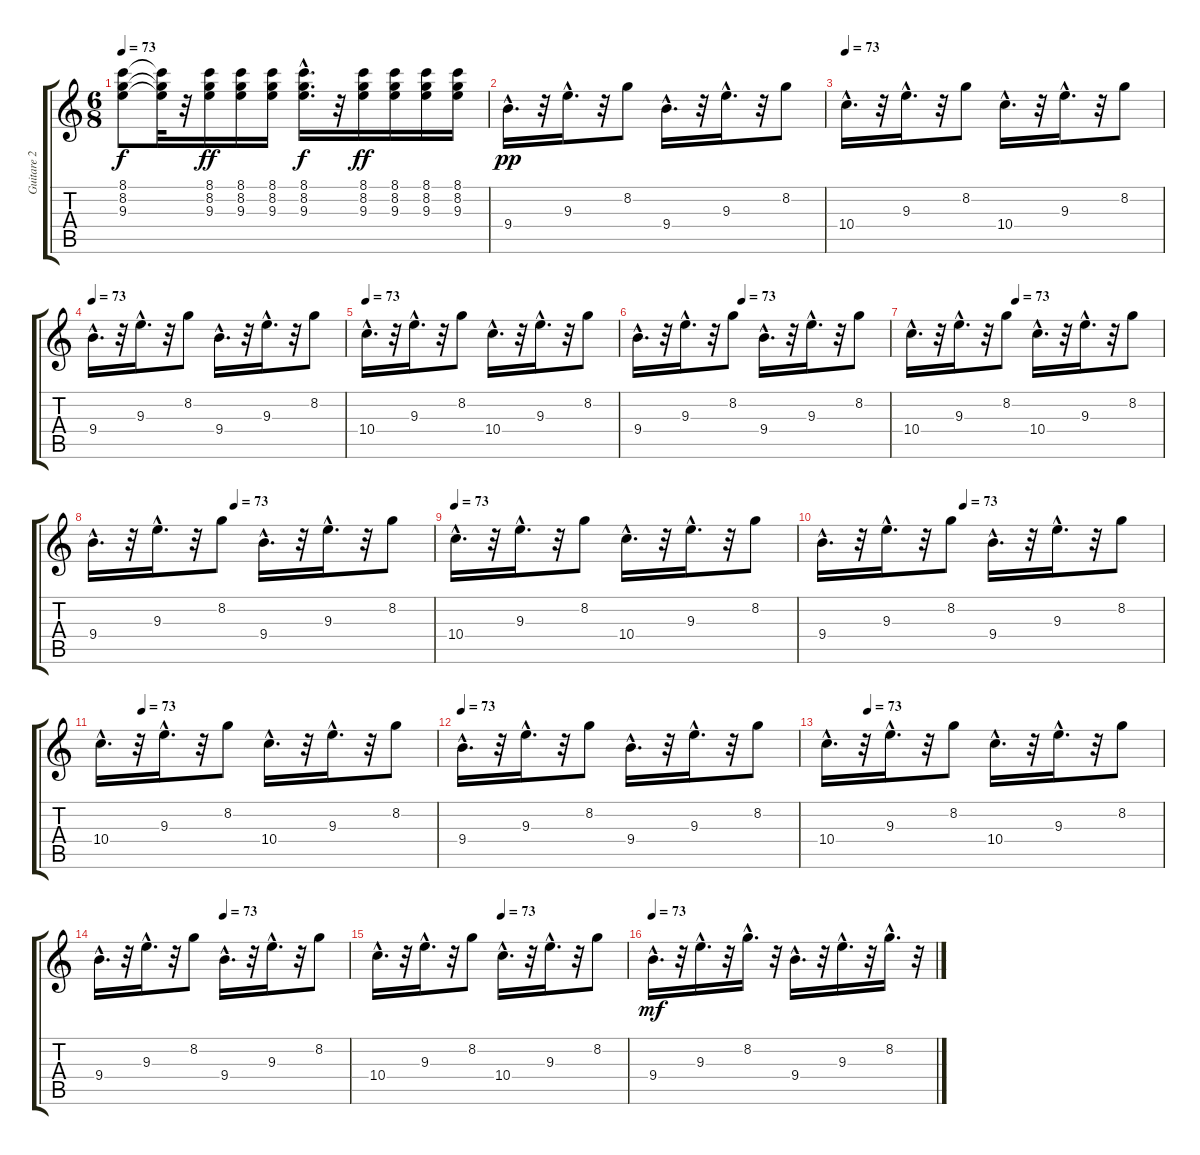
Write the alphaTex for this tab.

\track ("Guitare 2" "Guitare 2") {instrument acousticguitarnylon}
\staff {score tabs}
\tuning (E4 B3 G3 D3 A2 E2) {hide}
\ts (6 8)
\tempo 73
\clef g2
\ks c
(8.1 8.2 9.3).8{dy f} (8.1{t} 8.2{t} 9.3{t}).32 r.32 (8.1 8.2 9.3).16{dy ff} (8.1 8.2 9.3).16 (8.1 8.2 9.3).16 (8.1{hac} 8.2{hac} 9.3{hac}).16{d dy f} r.32 (8.1 8.2 9.3).16{dy ff} (8.1 8.2 9.3).16 (8.1 8.2 9.3).16 (8.1 8.2 9.3).16 |
9.4{hac}.16{d dy pp} r.32 9.3{hac}.16{d} r.32 8.2.8 9.4{hac}.16{d} r.32 9.3{hac}.16{d} r.32 8.2.8 |
\tempo 73
10.4{hac}.16{d} r.32 9.3{hac}.16{d} r.32 8.2.8 10.4{hac}.16{d} r.32 9.3{hac}.16{d} r.32 8.2.8 |
\tempo 73
9.4{hac}.16{d} r.32 9.3{hac}.16{d} r.32 8.2.8 9.4{hac}.16{d} r.32 9.3{hac}.16{d} r.32 8.2.8 |
\tempo 73
10.4{hac}.16{d} r.32 9.3{hac}.16{d} r.32 8.2.8 10.4{hac}.16{d} r.32 9.3{hac}.16{d} r.32 8.2.8 |
\tempo (73 0.4166666666666667)
9.4{hac}.16{d} r.32 9.3{hac}.16{d} r.32 8.2.8 9.4{hac}.16{d} r.32 9.3{hac}.16{d} r.32 8.2.8 |
\tempo (73 0.4166666666666667)
10.4{hac}.16{d} r.32 9.3{hac}.16{d} r.32 8.2.8 10.4{hac}.16{d} r.32 9.3{hac}.16{d} r.32 8.2.8 |
\tempo (73 0.4166666666666667)
9.4{hac}.16{d} r.32 9.3{hac}.16{d} r.32 8.2.8 9.4{hac}.16{d} r.32 9.3{hac}.16{d} r.32 8.2.8 |
\tempo 73
10.4{hac}.16{d} r.32 9.3{hac}.16{d} r.32 8.2.8 10.4{hac}.16{d} r.32 9.3{hac}.16{d} r.32 8.2.8 |
\tempo (73 0.4166666666666667)
9.4{hac}.16{d} r.32 9.3{hac}.16{d} r.32 8.2.8 9.4{hac}.16{d} r.32 9.3{hac}.16{d} r.32 8.2.8 |
\tempo (73 0.125)
10.4{hac}.16{d} r.32 9.3{hac}.16{d} r.32 8.2.8 10.4{hac}.16{d} r.32 9.3{hac}.16{d} r.32 8.2.8 |
\tempo 73
9.4{hac}.16{d} r.32 9.3{hac}.16{d} r.32 8.2.8 9.4{hac}.16{d} r.32 9.3{hac}.16{d} r.32 8.2.8 |
\tempo (73 0.125)
10.4{hac}.16{d} r.32 9.3{hac}.16{d} r.32 8.2.8 10.4{hac}.16{d} r.32 9.3{hac}.16{d} r.32 8.2.8 |
\tempo (73 0.5)
9.4{hac}.16{d} r.32 9.3{hac}.16{d} r.32 8.2.8 9.4{hac}.16{d} r.32 9.3{hac}.16{d} r.32 8.2.8 |
\tempo (73 0.5)
10.4{hac}.16{d} r.32 9.3{hac}.16{d} r.32 8.2.8 10.4{hac}.16{d} r.32 9.3{hac}.16{d} r.32 8.2.8 |
\tempo 73
9.4{hac}.16{d dy mf} r.32 9.3{hac}.16{d} r.32 8.2{hac}.16{d} r.32 9.4{hac}.16{d} r.32 9.3{hac}.16{d} r.32 8.2{hac}.16{d} r.32
